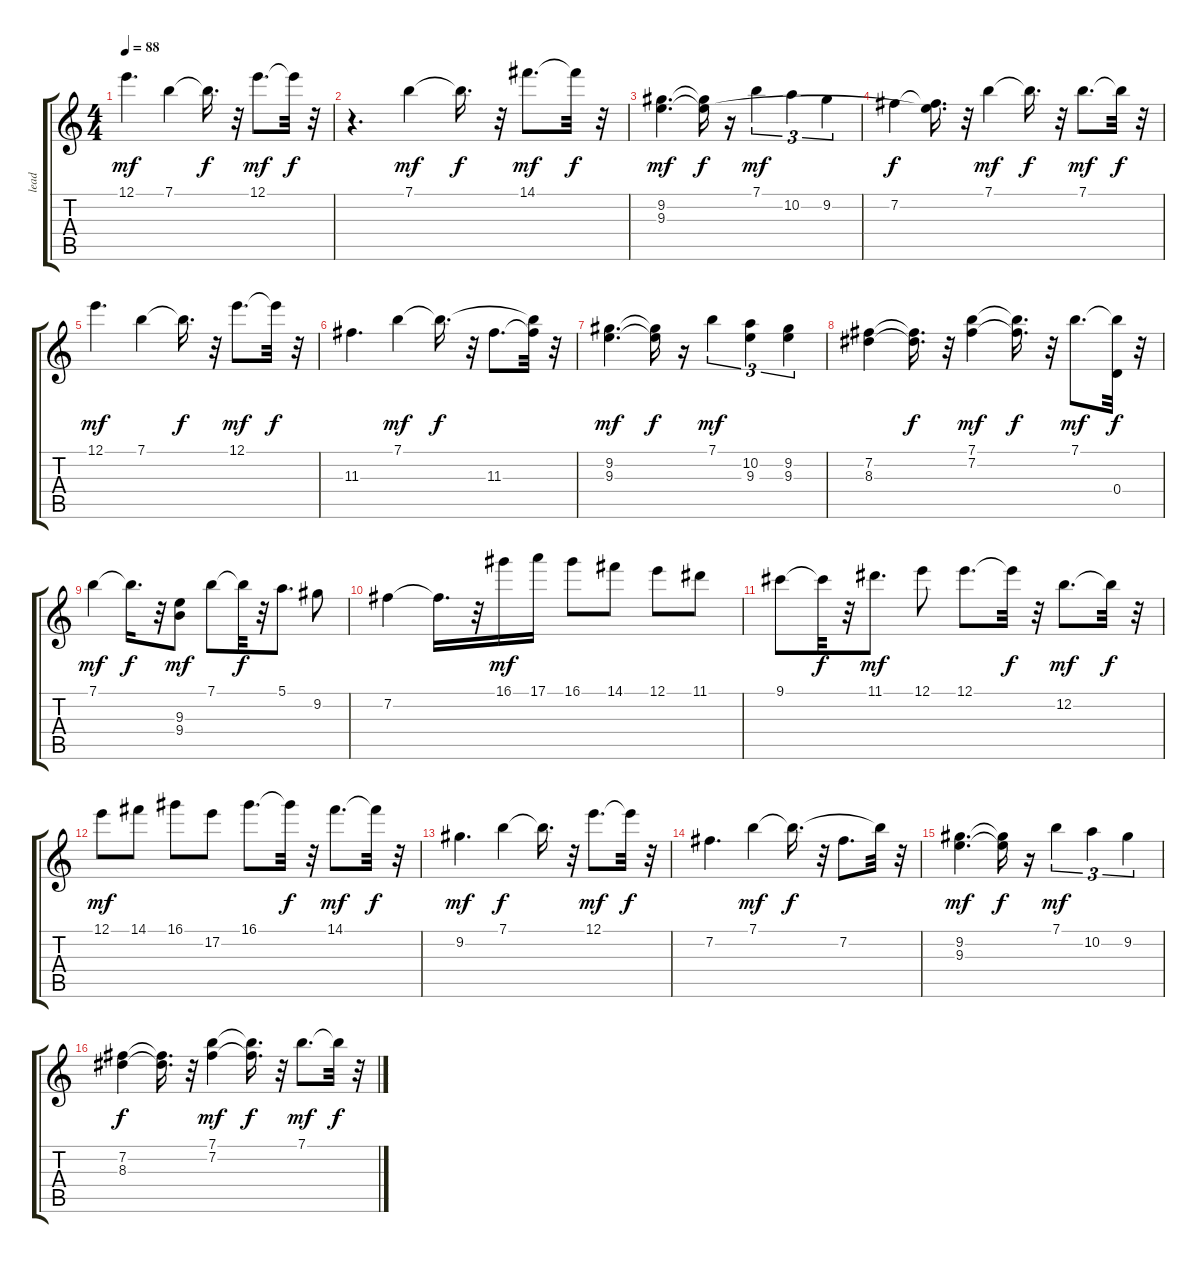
\track ("lead" "lead") {instrument distortionguitar}
\staff {score tabs}
\tuning (E4 B3 G3 D3 A2 E2) {hide}
\ts (4 4)
\tempo 88
\clef g2
\ks c
12.1.4{d dy mf volume 11} 7.1.4 7.1{t}.16{d dy f} r.32 12.1.8{d dy mf} 12.1{t}.32{dy f} r.32 |
r.4{d} 7.1.4{dy mf} 7.1{t}.16{d dy f} r.32 14.1.8{d dy mf} 14.1{t}.32{dy f} r.32 |
(9.2 9.3).4{d dy mf} (9.2{t} 9.3{t}).16{dy f} r.16 7.1.4{tu (3 2) dy mf} 10.2.4{tu (3 2)} 9.2.4{tu (3 2)} |
7.2.4{dy f} (7.2{t} 9.3{t}).16{d} r.32 7.1.4{dy mf} 7.1{t}.16{d dy f} r.32 7.1.8{d dy mf} 7.1{t}.32{dy f} r.32 |
12.1.4{d dy mf volume 11} 7.1.4 7.1{t}.16{d dy f} r.32 12.1.8{d dy mf} 12.1{t}.32{dy f} r.32 |
11.3.4{d} 7.1.4{dy mf} 7.1{t}.16{d dy f} r.32 11.3.8{d} (7.1{t} 11.3{t}).32 r.32 |
(9.2 9.3).4{d dy mf} (9.2{t} 9.3{t}).16{dy f} r.16 7.1.4{tu (3 2) dy mf} (10.2 9.3).4{tu (3 2)} (9.2 9.3).4{tu (3 2)} |
(7.2 8.3).4 (7.2{t} 8.3{t}).16{d dy f} r.32 (7.1 7.2).4{dy mf} (7.1{t} 7.2{t}).16{d dy f} r.32 7.1.8{d dy mf} (7.1{t} 0.4).32{dy f} r.32 |
7.1.4{dy mf} 7.1{t}.16{d dy f} r.32 (9.3 9.4).8{dy mf} 7.1.8 7.1{t}.32{dy f} r.32 5.1.8{d} 9.2.8 |
7.2.4 7.2{t}.16{d} r.32 16.1.16{dy mf} 17.1.16 16.1.8 14.1.8 12.1.8 11.1.8 |
9.1.8 9.1{t}.32{dy f} r.32 11.1.8{d dy mf} 12.1.8 12.1.8{d} 12.1{t}.32{dy f} r.32 12.2.8{d dy mf} 12.2{t}.32{dy f} r.32 |
12.1.8{dy mf} 14.1.8 16.1.8 17.2.8 16.1.8{d} 16.1{t}.32{dy f} r.32 14.1.8{d dy mf} 14.1{t}.32{dy f} r.32 |
9.2.4{d dy mf volume 11} 7.1.4{dy f} 7.1{t}.16{d} r.32 12.1.8{d dy mf} 12.1{t}.32{dy f} r.32 |
7.2.4{d} 7.1.4{dy mf} 7.1{t}.16{d dy f} r.32 7.2.8{d} 7.1{t}.32 r.32 |
(9.2 9.3).4{d dy mf} (9.2{t} 9.3{t}).16{dy f} r.16 7.1.4{tu (3 2) dy mf} 10.2.4{tu (3 2)} 9.2.4{tu (3 2)} |
(7.2 8.3).4{dy f} (7.2{t} 8.3{t}).16{d} r.32 (7.1 7.2).4{dy mf} (7.1{t} 7.2{t}).16{d dy f} r.32 7.1.8{d dy mf} 7.1{t}.32{dy f} r.32
